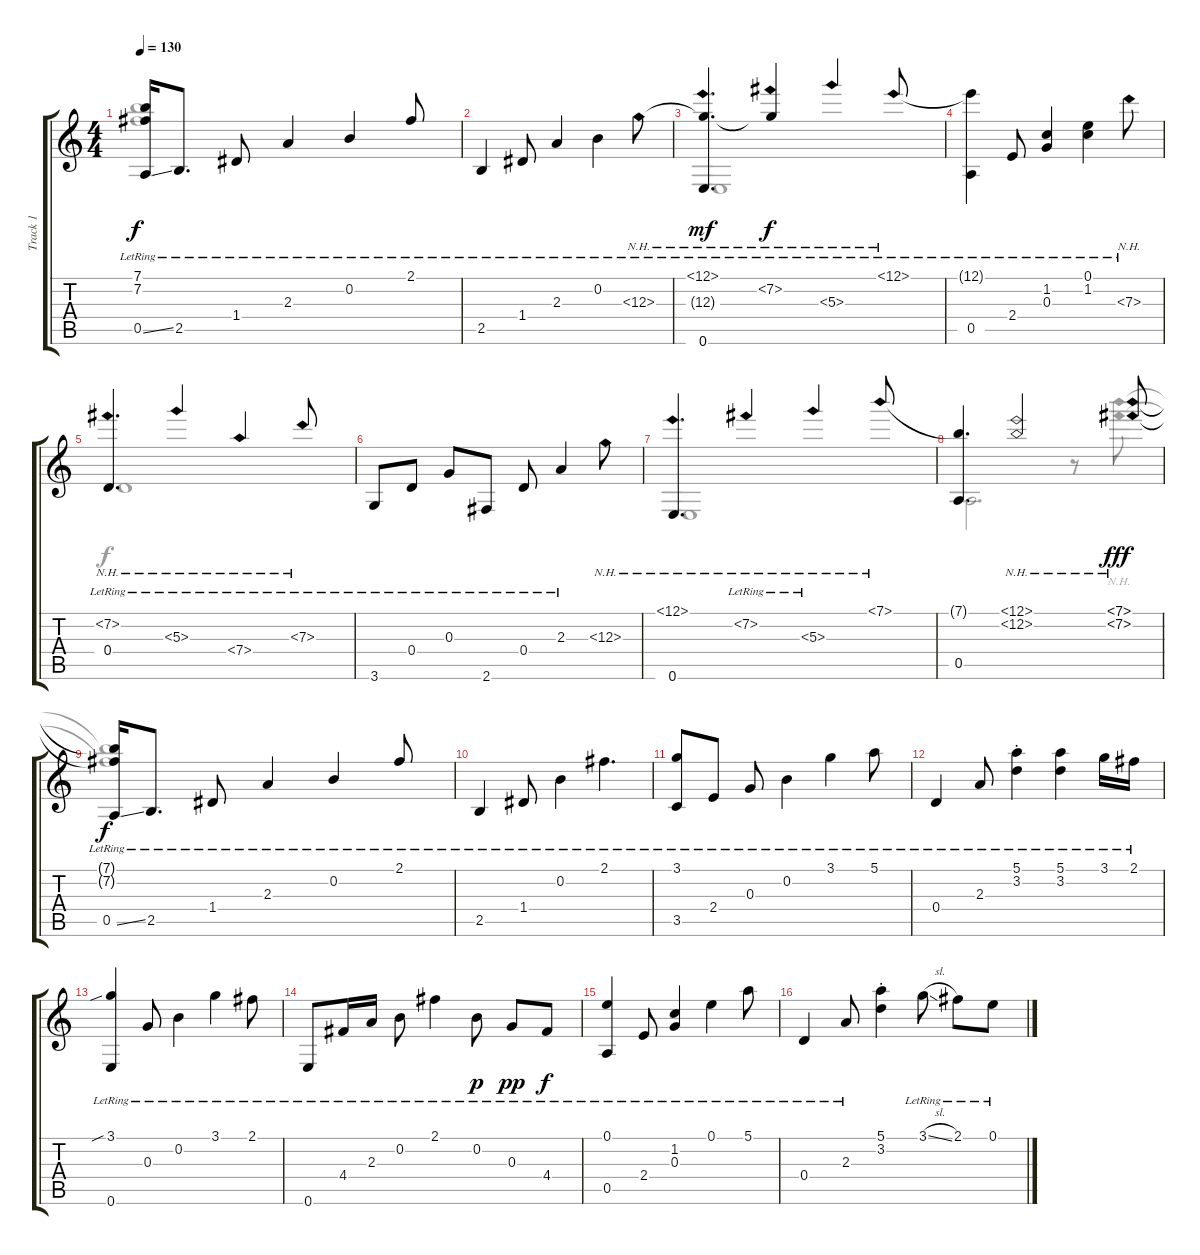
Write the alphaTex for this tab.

\track ("Track 1" "Track 1") {instrument acousticguitarsteel}
\staff {score tabs}
\tuning (E4 B3 G3 D3 A2 E2) {hide}
\voice
\ts (4 4)
\tempo 130
\clef g2
\ks c
(7.1{t} 7.2{t} 0.5{ss lr}).16{dy f} 2.5{lr}.8{d} 1.4{lr}.8 2.3{lr}.4 0.2{lr}.4 2.1{lr}.8 |
2.5{lr}.4 1.4{lr}.8 2.3{lr}.4 0.2{lr}.4 12.3{nh lr}.8 |
(12.1{nh lr} 12.3{t} 0.6{lr}).4{d dy mf} (7.2{nh lr} 12.3{t}).4{dy f} 5.3{nh lr}.4 12.1{nh lr}.8 |
(12.1{t} 0.5{lr}).4 2.4{lr}.8 (1.2{lr} 0.3{lr}).4 (0.1{lr} 1.2{lr}).4 7.3{nh lr}.8 |
(7.2{nh lr} 0.4{lr}).4{d} 5.3{nh lr}.4 7.4{nh lr}.4 7.3{nh lr}.8 |
3.6{lr}.8 0.4{lr}.8 0.3{lr}.8 2.6{lr}.8 0.4{lr}.8 2.3{lr}.4 12.3{nh}.8 |
(12.1{nh} 0.6).4{d} 7.2{nh lr}.4 5.3{nh lr}.4 7.1{nh}.8 |
(7.1{t} 0.5).4{d} (12.1{nh} 12.2{nh}).2 (7.1{nh} 7.2{nh}).8{dy fff} |
(7.1{t} 7.2{t} 0.5{ss lr}).16{dy f} 2.5{lr}.8{d} 1.4{lr}.8 2.3{lr}.4 0.2{lr}.4 2.1{lr}.8 |
2.5{lr}.4 1.4{lr}.8 0.2{lr}.4 2.1{lr}.4{d} |
(3.1{lr} 3.5{lr}).8 2.4{lr}.8 0.3{lr}.8 0.2{lr}.4 3.1{lr}.4 5.1{lr}.8 |
0.4{lr}.4 2.3{lr}.8 (5.1{st lr} 3.2{st lr}).4 (5.1{lr} 3.2{lr}).4 3.1{lr}.16 2.1{lr}.16 |
(3.1{sib lr} 0.6).4 0.3{lr}.8 0.2{lr}.4 3.1{lr}.4 2.1{lr}.8 |
0.6{lr}.8 4.4{lr}.16 2.3{lr}.16 0.2{lr}.8 2.1{lr}.4 0.2{lr}.8{dy p} 0.3{lr}.8{dy pp} 4.4{lr}.8{dy f} |
(0.1{lr} 0.5{lr}).4 2.4{lr}.8 (1.2{lr} 0.3{lr}).4 0.1{lr}.4 5.1{lr}.8 |
0.4{lr}.4 2.3{lr}.8 (5.1{st} 3.2{st}).4 3.1{sl lr}.8 2.1{lr}.8 0.1{lr}.8
\voice
\clef g2
\ottava regular
\simile none
\ks c
(7.1{t} 7.2{t}).1{dy f} |
|
0.6.1{dy mf} |
|
0.4.1{dy f} |
|
0.6.1 |
0.5.2{d} r.8 (7.1{nh} 7.2{nh}).8 |
(7.1{t} 7.2{t}).1 |
|
|
|
|
|
|
